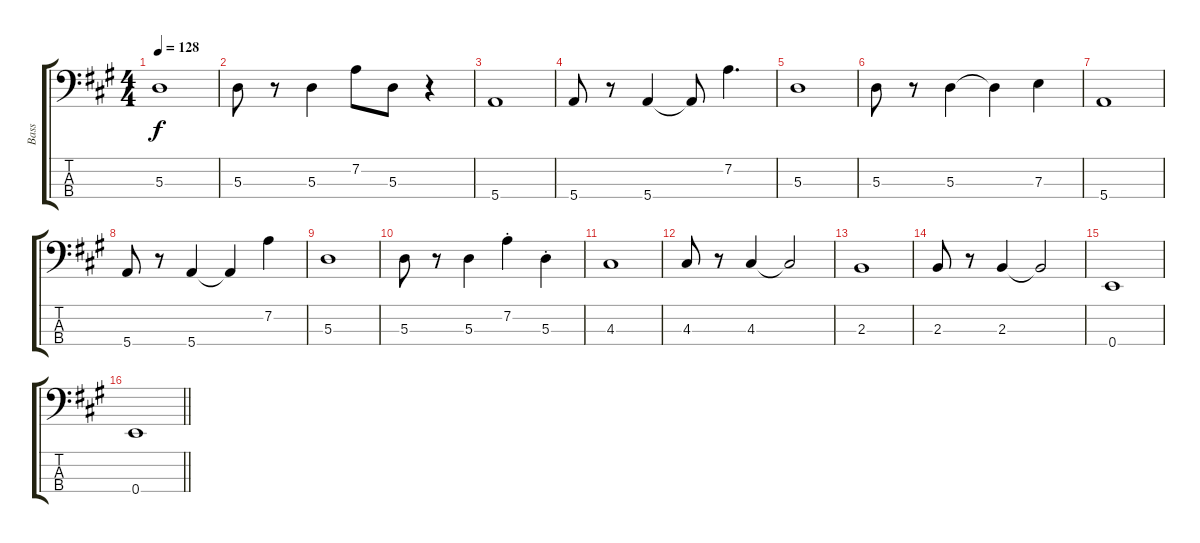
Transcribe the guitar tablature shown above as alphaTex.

\track ("Bass" "Bass") {instrument electricbassfinger}
\staff {score tabs}
\tuning (G2 D2 A1 E1) {hide}
\ts (4 4)
\tempo 128
\clef f4
\ks f#minor
5.3.1{dy f} |
5.3.8 r.8 5.3.4 7.2.8 5.3.8 r.4 |
5.4.1 |
5.4.8 r.8 5.4.4 5.4{t}.8 7.2.4{d} |
5.3.1 |
5.3.8 r.8 5.3.4 5.3{t}.4 7.3.4 |
5.4.1 |
5.4.8 r.8 5.4.4 5.4{t}.4 7.2.4 |
5.3.1 |
5.3.8 r.8 5.3.4 7.2{st}.4 5.3{st}.4 |
4.3.1 |
4.3.8 r.8 4.3.4 4.3{t}.2 |
2.3.1 |
2.3.8 r.8 2.3.4 2.3{t}.2 |
0.4.1 |
\barLineRight lightlight
0.4.1
